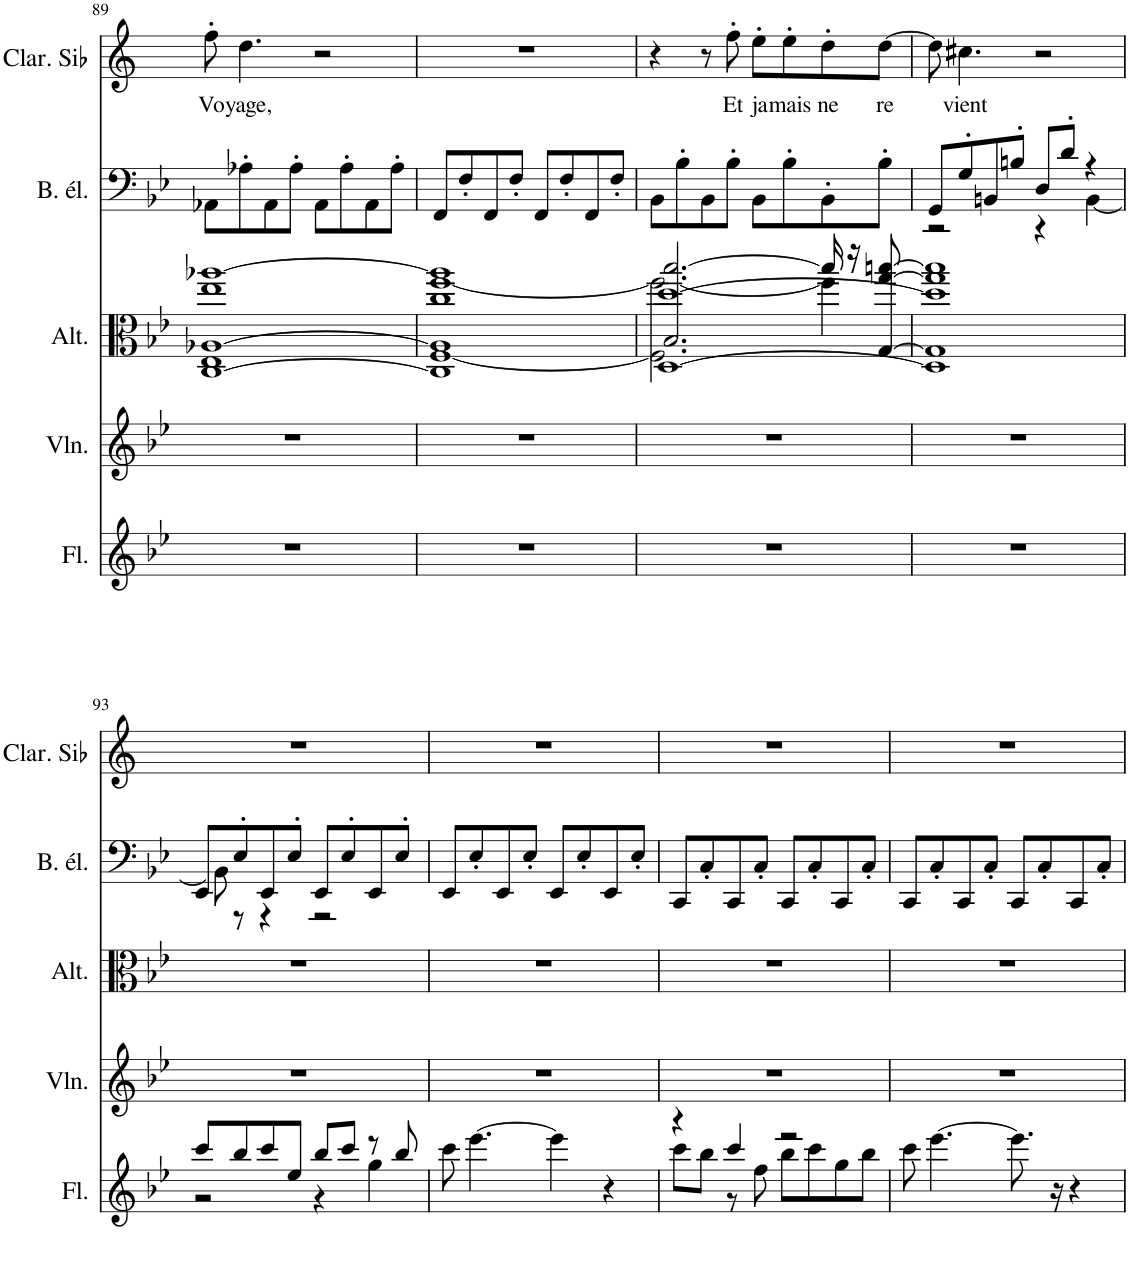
**kern	**kern	**kern	**kern	**kern	**text
*part5	*part4	*part3	*part2	*part1	*part1
*staff5	*staff4	*staff3	*staff2	*staff1	*staff1
*I"Flûte	*I"Violon	*I"Altos, VIOLINES	*I"Basse électrique	*I"Clarinette en Sib	*
*I'Fl.	*I'Vln.	*I'Alt.	*I'B. él.	*I'Clar. Sib	*
!!LO:PB:g=z
*clefG2	*clefG2	*clefC3	*clefF4	*clefG2	*
*	*	*	*Trd7c12	*Trd1c2	*
*k[b-e-]	*k[b-e-]	*k[b-e-]	*k[b-e-]	*k[]	*
*M4/4	*M4/4	*M4/4	*M4/4	*M4/4	*
=89	=89	=89	=89	=89	=89
*	*	*^	*	*	*
!	!	!	!	!	!	!LO:LY:b
1r	1r	[1C [1A-X [1aa-X	1E- 1ee-	8AA-X\L	8ff'\	Vo
!	!	!	!	!	!	!LO:LY:b
.	.	.	.	8A-X'\	4.dd\	yage,
.	.	.	.	8AA-\	.	.
.	.	.	.	8A-'\J	.	.
.	.	.	.	8AA-\L	2r	.
.	.	.	.	8A-'\	.	.
.	.	.	.	8AA-\	.	.
.	.	.	.	8A-'\J	.	.
=90	=90	=90	=90	=90	=90	=90
1r	1r	1C] 1A-] 1cc 1aa-]	[1F [1ff	8FF/L	1r	.
.	.	.	.	8F'/	.	.
.	.	.	.	8FF/	.	.
.	.	.	.	8F'/J	.	.
.	.	.	.	8FF/L	.	.
.	.	.	.	8F'/	.	.
.	.	.	.	8FF/	.	.
.	.	.	.	8F'/J	.	.
=91	=91	=91	=91	=91	=91	=91
*	*	*	*^	*	*	*
1r	1r	2.B-/ [2.bb-/	2.F\] 2.ff\_	[1D [1dd	8BB-\L	4r	.
.	.	.	.	.	8B-'\	.	.
.	.	.	.	.	8BB-\	8r	.
!	!	!	!	!	!	!	!LO:LY:b
.	.	.	.	.	8B-'\J	8ff'\	Et
!	!	!	!	!	!	!	!LO:LY:b
.	.	.	.	.	8BB-\L	8ee'\L	ja
!	!	!	!	!	!	!	!LO:LY:b
.	.	.	.	.	8B-'\	8ee'\	mais
!	!	!	!	!	!	!	!LO:LY:b
.	.	16bb-/]	4ff\]	.	8BB-'\	8dd'\	ne
.	.	16r	.	.	.	.	.
!	!	!	!	!	!	!	!LO:LY:b
.	.	[8G/ [8gg/ [8bbn/	.	.	8B-'\J	[8dd\J	re
*	*	*	*v	*v	*	*	*
=92	=92	=92	=92	=92	=92	=92
*	*	*	*	*^	*	*
1r	1r	1G] 1gg] 1bb]	1D] 1dd]	8GG/L	2r	8dd\]	.
!	!	!	!	!	!	!	!LO:LY:b
.	.	.	.	8G'/	.	4.cc#X\	vient
.	.	.	.	8BBn/	.	.	.
.	.	.	.	8Bn'/J	.	.	.
.	.	.	.	8D/L	4r	2r	.
.	.	.	.	8d'/J	.	.	.
.	.	.	.	4r	[4BB\	.	.
*	*	*v	*v	*	*	*	*
!!LO:LB:g=z
=93	=93	=93	=93	=93	=93	=93
*^	*	*	*	*	*	*
8ccc/L	2r	1r	1r	8EE-/L	8BB\]	1r	.
8bb-/	.	.	.	8E-'/	8r	.	.
8ccc/	.	.	.	8EE-/	4r	.	.
8ee-/J	.	.	.	8E-'/J	.	.	.
8bb-/L	4r	.	.	8EE-/L	2r	.	.
8ccc/J	.	.	.	8E-'/	.	.	.
8r	4gg\	.	.	8EE-/	.	.	.
8bb-/	.	.	.	8E-'/J	.	.	.
*v	*v	*	*	*v	*v	*	*
=94	=94	=94	=94	=94	=94
8ccc\	1r	1r	8EE-/L	1r	.
[4.eee-\	.	.	8E-'/	.	.
.	.	.	8EE-/	.	.
.	.	.	8E-'/J	.	.
4eee-\]	.	.	8EE-/L	.	.
.	.	.	8E-'/	.	.
4r	.	.	8EE-/	.	.
.	.	.	8E-'/J	.	.
=95	=95	=95	=95	=95	=95
*^	*	*	*	*	*
4r	8ccc\L	1r	1r	8CC/L	1r	.
.	8bb-\J	.	.	8C'/	.	.
4ccc/	8r	.	.	8CC/	.	.
.	8ff\	.	.	8C'/J	.	.
2r	8bb-\L	.	.	8CC/L	.	.
.	8ccc\	.	.	8C'/	.	.
.	8gg\	.	.	8CC/	.	.
.	8bb-\J	.	.	8C'/J	.	.
*v	*v	*	*	*	*	*
=96	=96	=96	=96	=96	=96
8ccc\	1r	1r	8CC/L	1r	.
[4.eee-\	.	.	8C'/	.	.
.	.	.	8CC/	.	.
.	.	.	8C'/J	.	.
8.eee-\]	.	.	8CC/L	.	.
.	.	.	8C'/	.	.
16r	.	.	.	.	.
4r	.	.	8CC/	.	.
.	.	.	8C'/J	.	.
=	=	=	=	=	=
*-	*-	*-	*-	*-	*-
